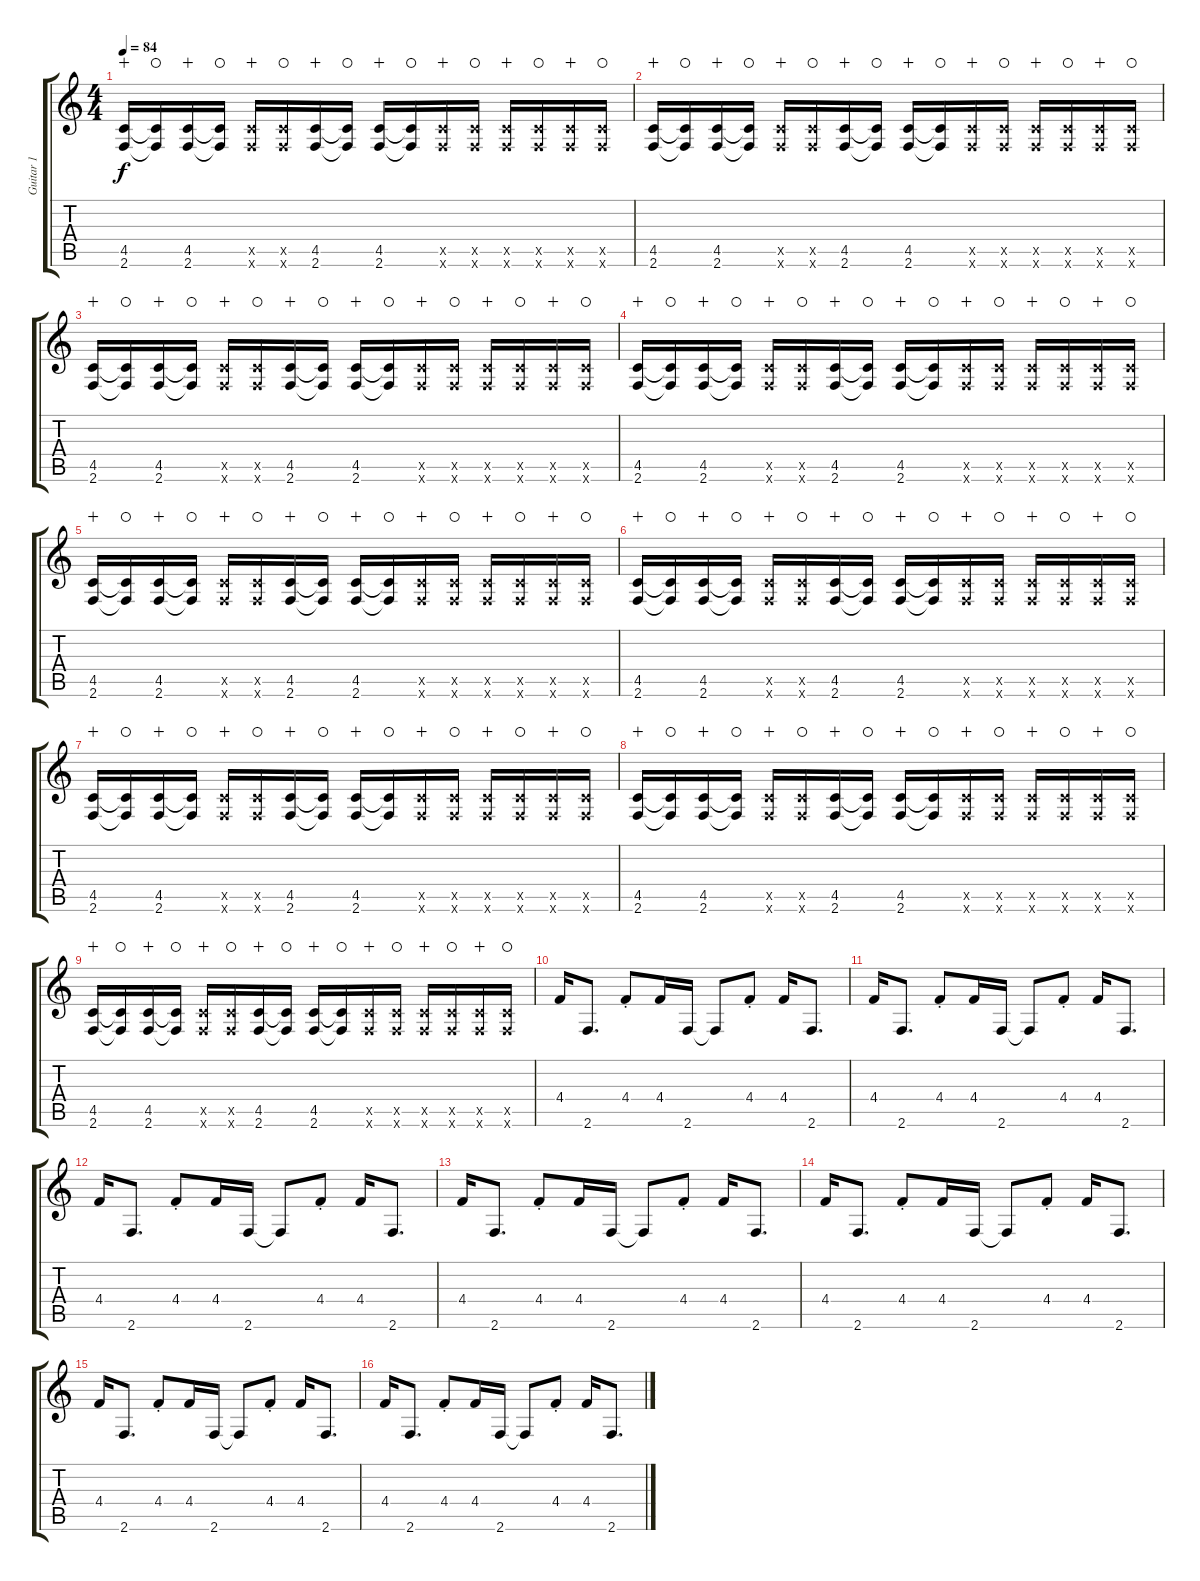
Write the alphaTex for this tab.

\track ("Guitar 1" "Guitar 1") {instrument distortionguitar}
\staff {score tabs}
\tuning (Eb4 Bb3 Gb3 Db3 Ab2 Eb2) {hide}
\ts (4 4)
\tempo 84
\clef g2
\ks c
(4.5 2.6).16{dy f wahc} (4.5{t} 2.6{t}).16{waho} (4.5 2.6).16{wahc} (4.5{t} 2.6{t}).16{waho} (4.5{x} 2.6{x}).16{wahc} (4.5{x} 2.6{x}).16{waho} (4.5 2.6).16{wahc} (4.5{t} 2.6{t}).16{waho} (4.5 2.6).16{wahc} (4.5{t} 2.6{t}).16{waho} (4.5{x} 2.6{x}).16{wahc} (4.5{x} 2.6{x}).16{waho} (4.5{x} 2.6{x}).16{wahc} (4.5{x} 2.6{x}).16{waho} (4.5{x} 2.6{x}).16{wahc} (4.5{x} 2.6{x}).16{waho} |
(4.5 2.6).16{wahc} (4.5{t} 2.6{t}).16{waho} (4.5 2.6).16{wahc} (4.5{t} 2.6{t}).16{waho} (4.5{x} 2.6{x}).16{wahc} (4.5{x} 2.6{x}).16{waho} (4.5 2.6).16{wahc} (4.5{t} 2.6{t}).16{waho} (4.5 2.6).16{wahc} (4.5{t} 2.6{t}).16{waho} (4.5{x} 2.6{x}).16{wahc} (4.5{x} 2.6{x}).16{waho} (4.5{x} 2.6{x}).16{wahc} (4.5{x} 2.6{x}).16{waho} (4.5{x} 2.6{x}).16{wahc} (4.5{x} 2.6{x}).16{waho} |
(4.5 2.6).16{wahc} (4.5{t} 2.6{t}).16{waho} (4.5 2.6).16{wahc} (4.5{t} 2.6{t}).16{waho} (4.5{x} 2.6{x}).16{wahc} (4.5{x} 2.6{x}).16{waho} (4.5 2.6).16{wahc} (4.5{t} 2.6{t}).16{waho} (4.5 2.6).16{wahc} (4.5{t} 2.6{t}).16{waho} (4.5{x} 2.6{x}).16{wahc} (4.5{x} 2.6{x}).16{waho} (4.5{x} 2.6{x}).16{wahc} (4.5{x} 2.6{x}).16{waho} (4.5{x} 2.6{x}).16{wahc} (4.5{x} 2.6{x}).16{waho} |
(4.5 2.6).16{wahc} (4.5{t} 2.6{t}).16{waho} (4.5 2.6).16{wahc} (4.5{t} 2.6{t}).16{waho} (4.5{x} 2.6{x}).16{wahc} (4.5{x} 2.6{x}).16{waho} (4.5 2.6).16{wahc} (4.5{t} 2.6{t}).16{waho} (4.5 2.6).16{wahc} (4.5{t} 2.6{t}).16{waho} (4.5{x} 2.6{x}).16{wahc} (4.5{x} 2.6{x}).16{waho} (4.5{x} 2.6{x}).16{wahc} (4.5{x} 2.6{x}).16{waho} (4.5{x} 2.6{x}).16{wahc} (4.5{x} 2.6{x}).16{waho} |
(4.5 2.6).16{wahc} (4.5{t} 2.6{t}).16{waho} (4.5 2.6).16{wahc} (4.5{t} 2.6{t}).16{waho} (4.5{x} 2.6{x}).16{wahc} (4.5{x} 2.6{x}).16{waho} (4.5 2.6).16{wahc} (4.5{t} 2.6{t}).16{waho} (4.5 2.6).16{wahc} (4.5{t} 2.6{t}).16{waho} (4.5{x} 2.6{x}).16{wahc} (4.5{x} 2.6{x}).16{waho} (4.5{x} 2.6{x}).16{wahc} (4.5{x} 2.6{x}).16{waho} (4.5{x} 2.6{x}).16{wahc} (4.5{x} 2.6{x}).16{waho} |
(4.5 2.6).16{wahc} (4.5{t} 2.6{t}).16{waho} (4.5 2.6).16{wahc} (4.5{t} 2.6{t}).16{waho} (4.5{x} 2.6{x}).16{wahc} (4.5{x} 2.6{x}).16{waho} (4.5 2.6).16{wahc} (4.5{t} 2.6{t}).16{waho} (4.5 2.6).16{wahc} (4.5{t} 2.6{t}).16{waho} (4.5{x} 2.6{x}).16{wahc} (4.5{x} 2.6{x}).16{waho} (4.5{x} 2.6{x}).16{wahc} (4.5{x} 2.6{x}).16{waho} (4.5{x} 2.6{x}).16{wahc} (4.5{x} 2.6{x}).16{waho} |
(4.5 2.6).16{wahc} (4.5{t} 2.6{t}).16{waho} (4.5 2.6).16{wahc} (4.5{t} 2.6{t}).16{waho} (4.5{x} 2.6{x}).16{wahc} (4.5{x} 2.6{x}).16{waho} (4.5 2.6).16{wahc} (4.5{t} 2.6{t}).16{waho} (4.5 2.6).16{wahc} (4.5{t} 2.6{t}).16{waho} (4.5{x} 2.6{x}).16{wahc} (4.5{x} 2.6{x}).16{waho} (4.5{x} 2.6{x}).16{wahc} (4.5{x} 2.6{x}).16{waho} (4.5{x} 2.6{x}).16{wahc} (4.5{x} 2.6{x}).16{waho} |
(4.5 2.6).16{wahc} (4.5{t} 2.6{t}).16{waho} (4.5 2.6).16{wahc} (4.5{t} 2.6{t}).16{waho} (4.5{x} 2.6{x}).16{wahc} (4.5{x} 2.6{x}).16{waho} (4.5 2.6).16{wahc} (4.5{t} 2.6{t}).16{waho} (4.5 2.6).16{wahc} (4.5{t} 2.6{t}).16{waho} (4.5{x} 2.6{x}).16{wahc} (4.5{x} 2.6{x}).16{waho} (4.5{x} 2.6{x}).16{wahc} (4.5{x} 2.6{x}).16{waho} (4.5{x} 2.6{x}).16{wahc} (4.5{x} 2.6{x}).16{waho} |
(4.5 2.6).16{wahc} (4.5{t} 2.6{t}).16{waho} (4.5 2.6).16{wahc} (4.5{t} 2.6{t}).16{waho} (4.5{x} 2.6{x}).16{wahc} (4.5{x} 2.6{x}).16{waho} (4.5 2.6).16{wahc} (4.5{t} 2.6{t}).16{waho} (4.5 2.6).16{wahc} (4.5{t} 2.6{t}).16{waho} (4.5{x} 2.6{x}).16{wahc} (4.5{x} 2.6{x}).16{waho} (4.5{x} 2.6{x}).16{wahc} (4.5{x} 2.6{x}).16{waho} (4.5{x} 2.6{x}).16{wahc} (4.5{x} 2.6{x}).16{waho} |
4.4.16 2.6.8{d} 4.4{st}.8 4.4.16 2.6.16 2.6{t}.8 4.4{st}.8 4.4.16 2.6.8{d} |
4.4.16 2.6.8{d} 4.4{st}.8 4.4.16 2.6.16 2.6{t}.8 4.4{st}.8 4.4.16 2.6.8{d} |
4.4.16 2.6.8{d} 4.4{st}.8 4.4.16 2.6.16 2.6{t}.8 4.4{st}.8 4.4.16 2.6.8{d} |
4.4.16 2.6.8{d} 4.4{st}.8 4.4.16 2.6.16 2.6{t}.8 4.4{st}.8 4.4.16 2.6.8{d} |
4.4.16 2.6.8{d} 4.4{st}.8 4.4.16 2.6.16 2.6{t}.8 4.4{st}.8 4.4.16 2.6.8{d} |
4.4.16 2.6.8{d} 4.4{st}.8 4.4.16 2.6.16 2.6{t}.8 4.4{st}.8 4.4.16 2.6.8{d} |
4.4.16 2.6.8{d} 4.4{st}.8 4.4.16 2.6.16 2.6{t}.8 4.4{st}.8 4.4.16 2.6.8{d}
